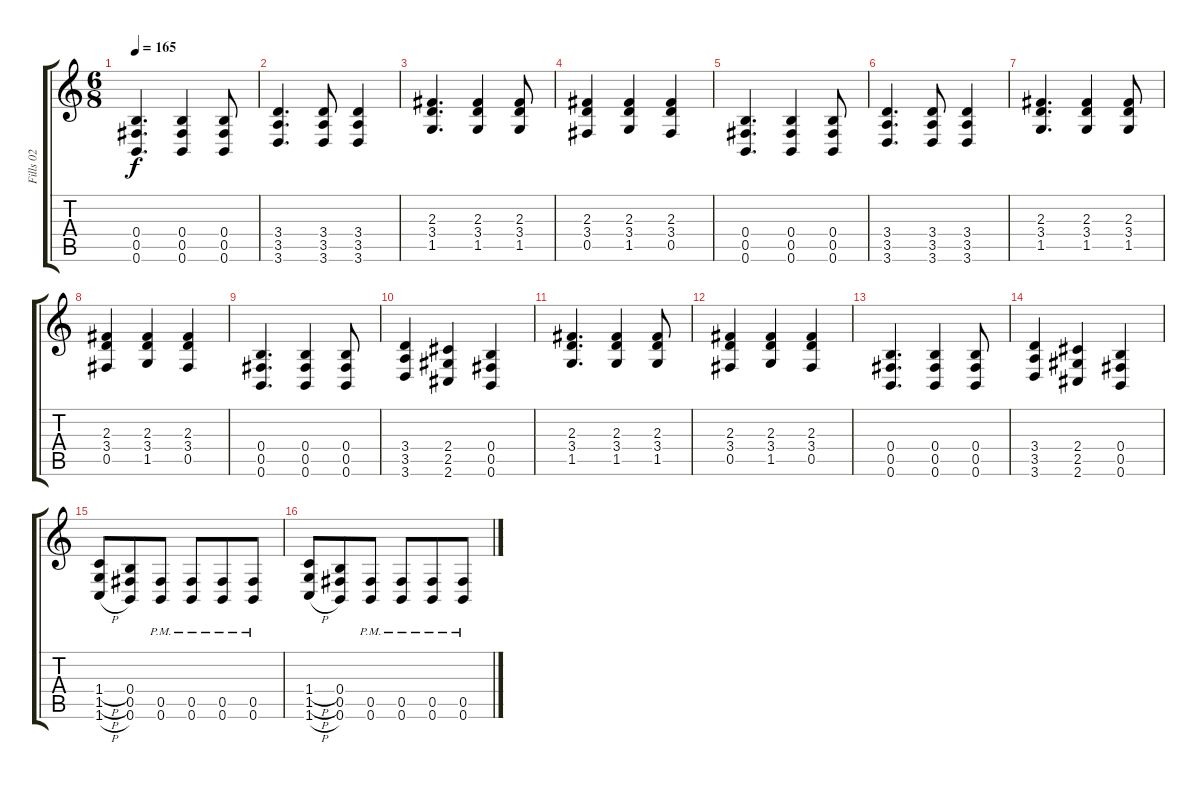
\track ("Fills 02" "Fills 02") {instrument overdrivenguitar}
\staff {score tabs}
\tuning (Db4 Ab3 E3 B2 Gb2 B1) {hide}
\ts (6 8)
\tempo 165
\clef g2
\ks c
(0.4 0.5 0.6).4{d dy f} (0.4 0.5 0.6).4 (0.4 0.5 0.6).8 |
(3.4 3.5 3.6).4{d} (3.4 3.5 3.6).8 (3.4 3.5 3.6).4 |
(2.3 3.4 1.5).4{d} (2.3 3.4 1.5).4 (2.3 3.4 1.5).8 |
(2.3 3.4 0.5).4 (2.3 3.4 1.5).4 (2.3 3.4 0.5).4 |
(0.4 0.5 0.6).4{d} (0.4 0.5 0.6).4 (0.4 0.5 0.6).8 |
(3.4 3.5 3.6).4{d} (3.4 3.5 3.6).8 (3.4 3.5 3.6).4 |
(2.3 3.4 1.5).4{d} (2.3 3.4 1.5).4 (2.3 3.4 1.5).8 |
(2.3 3.4 0.5).4 (2.3 3.4 1.5).4 (2.3 3.4 0.5).4 |
(0.4 0.5 0.6).4{d} (0.4 0.5 0.6).4 (0.4 0.5 0.6).8 |
(3.4 3.5 3.6).4 (2.4 2.5 2.6).4 (0.4 0.5 0.6).4 |
(2.3 3.4 1.5).4{d} (2.3 3.4 1.5).4 (2.3 3.4 1.5).8 |
(2.3 3.4 0.5).4 (2.3 3.4 1.5).4 (2.3 3.4 0.5).4 |
(0.4 0.5 0.6).4{d} (0.4 0.5 0.6).4 (0.4 0.5 0.6).8 |
(3.4 3.5 3.6).4 (2.4 2.5 2.6).4 (0.4 0.5 0.6).4 |
(1.4{h} 1.5{h} 1.6{h}).8 (0.4 0.5 0.6).8 (0.5{pm} 0.6{pm}).8 (0.5{pm} 0.6{pm}).8 (0.5{pm} 0.6{pm}).8 (0.5{pm} 0.6{pm}).8 |
(1.4{h} 1.5{h} 1.6{h}).8 (0.4 0.5 0.6).8 (0.5{pm} 0.6{pm}).8 (0.5{pm} 0.6{pm}).8 (0.5{pm} 0.6{pm}).8 (0.5{pm} 0.6{pm}).8
